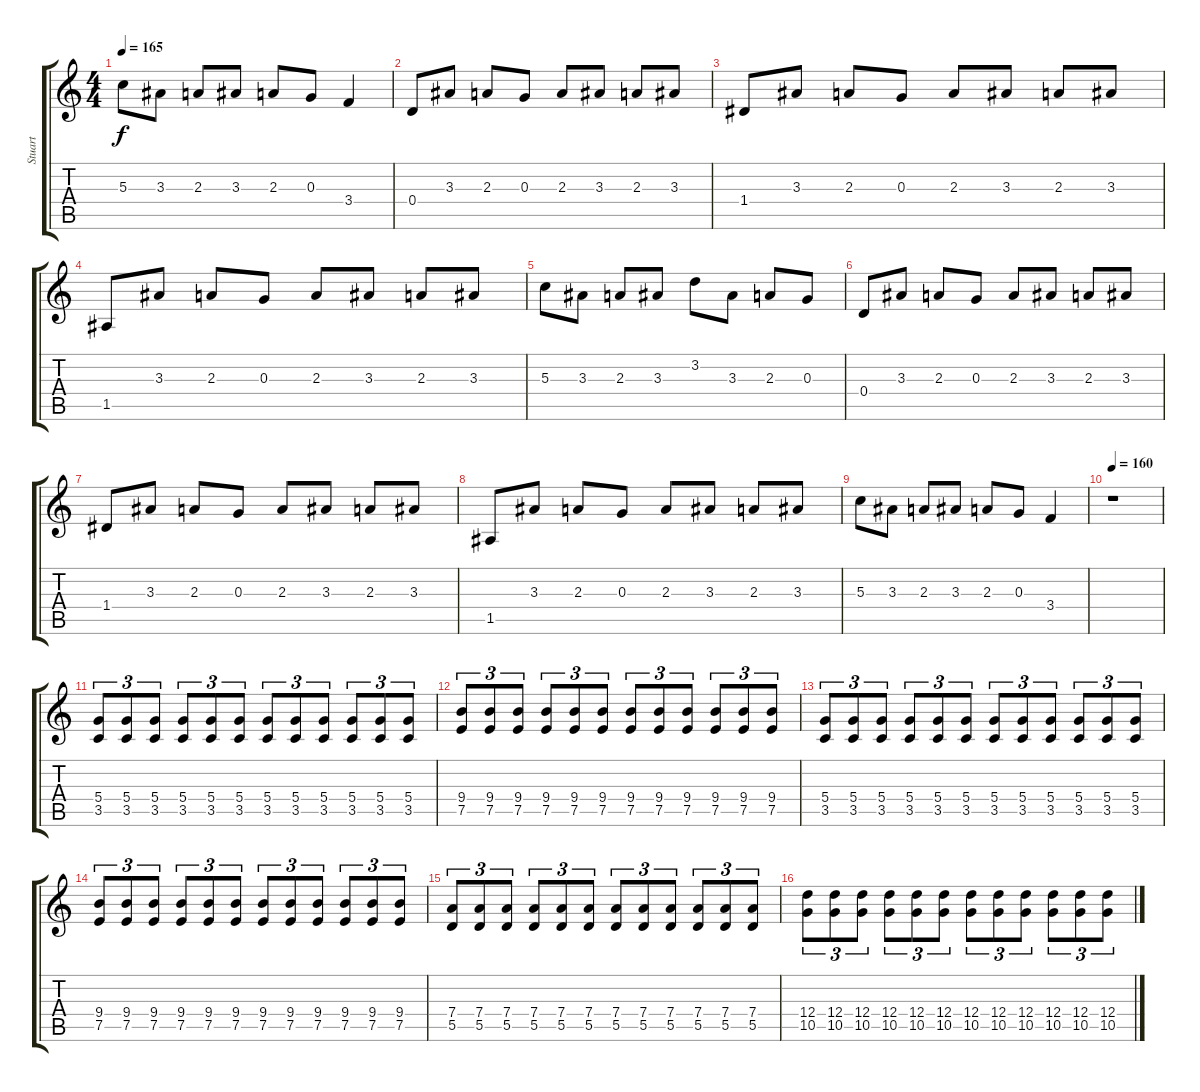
\track ("Stuart" "Stuart") {instrument distortionguitar}
\staff {score tabs}
\tuning (E4 B3 G3 D3 A2 E2) {hide}
\ts (4 4)
\tempo 165
\clef g2
\ks c
5.3.8{dy f} 3.3.8 2.3.8 3.3.8 2.3.8 0.3.8 3.4.4 |
0.4.8 3.3.8 2.3.8 0.3.8 2.3.8 3.3.8 2.3.8 3.3.8 |
1.4.8 3.3.8 2.3.8 0.3.8 2.3.8 3.3.8 2.3.8 3.3.8 |
1.5.8 3.3.8 2.3.8 0.3.8 2.3.8 3.3.8 2.3.8 3.3.8 |
5.3.8 3.3.8 2.3.8 3.3.8 3.2.8 3.3.8 2.3.8 0.3.8 |
0.4.8 3.3.8 2.3.8 0.3.8 2.3.8 3.3.8 2.3.8 3.3.8 |
1.4.8 3.3.8 2.3.8 0.3.8 2.3.8 3.3.8 2.3.8 3.3.8 |
1.5.8 3.3.8 2.3.8 0.3.8 2.3.8 3.3.8 2.3.8 3.3.8 |
5.3.8 3.3.8 2.3.8 3.3.8 2.3.8 0.3.8 3.4.4 |
\tempo 160
r.1 |
(5.4 3.5).8{tu (3 2)} (5.4 3.5).8{tu (3 2)} (5.4 3.5).8{tu (3 2)} (5.4 3.5).8{tu (3 2)} (5.4 3.5).8{tu (3 2)} (5.4 3.5).8{tu (3 2)} (5.4 3.5).8{tu (3 2)} (5.4 3.5).8{tu (3 2)} (5.4 3.5).8{tu (3 2)} (5.4 3.5).8{tu (3 2)} (5.4 3.5).8{tu (3 2)} (5.4 3.5).8{tu (3 2)} |
(9.4 7.5).8{tu (3 2)} (9.4 7.5).8{tu (3 2)} (9.4 7.5).8{tu (3 2)} (9.4 7.5).8{tu (3 2)} (9.4 7.5).8{tu (3 2)} (9.4 7.5).8{tu (3 2)} (9.4 7.5).8{tu (3 2)} (9.4 7.5).8{tu (3 2)} (9.4 7.5).8{tu (3 2)} (9.4 7.5).8{tu (3 2)} (9.4 7.5).8{tu (3 2)} (9.4 7.5).8{tu (3 2)} |
(5.4 3.5).8{tu (3 2)} (5.4 3.5).8{tu (3 2)} (5.4 3.5).8{tu (3 2)} (5.4 3.5).8{tu (3 2)} (5.4 3.5).8{tu (3 2)} (5.4 3.5).8{tu (3 2)} (5.4 3.5).8{tu (3 2)} (5.4 3.5).8{tu (3 2)} (5.4 3.5).8{tu (3 2)} (5.4 3.5).8{tu (3 2)} (5.4 3.5).8{tu (3 2)} (5.4 3.5).8{tu (3 2)} |
(9.4 7.5).8{tu (3 2)} (9.4 7.5).8{tu (3 2)} (9.4 7.5).8{tu (3 2)} (9.4 7.5).8{tu (3 2)} (9.4 7.5).8{tu (3 2)} (9.4 7.5).8{tu (3 2)} (9.4 7.5).8{tu (3 2)} (9.4 7.5).8{tu (3 2)} (9.4 7.5).8{tu (3 2)} (9.4 7.5).8{tu (3 2)} (9.4 7.5).8{tu (3 2)} (9.4 7.5).8{tu (3 2)} |
(7.4 5.5).8{tu (3 2)} (7.4 5.5).8{tu (3 2)} (7.4 5.5).8{tu (3 2)} (7.4 5.5).8{tu (3 2)} (7.4 5.5).8{tu (3 2)} (7.4 5.5).8{tu (3 2)} (7.4 5.5).8{tu (3 2)} (7.4 5.5).8{tu (3 2)} (7.4 5.5).8{tu (3 2)} (7.4 5.5).8{tu (3 2)} (7.4 5.5).8{tu (3 2)} (7.4 5.5).8{tu (3 2)} |
(12.4 10.5).8{tu (3 2)} (12.4 10.5).8{tu (3 2)} (12.4 10.5).8{tu (3 2)} (12.4 10.5).8{tu (3 2)} (12.4 10.5).8{tu (3 2)} (12.4 10.5).8{tu (3 2)} (12.4 10.5).8{tu (3 2)} (12.4 10.5).8{tu (3 2)} (12.4 10.5).8{tu (3 2)} (12.4 10.5).8{tu (3 2)} (12.4 10.5).8{tu (3 2)} (12.4 10.5).8{tu (3 2)}
